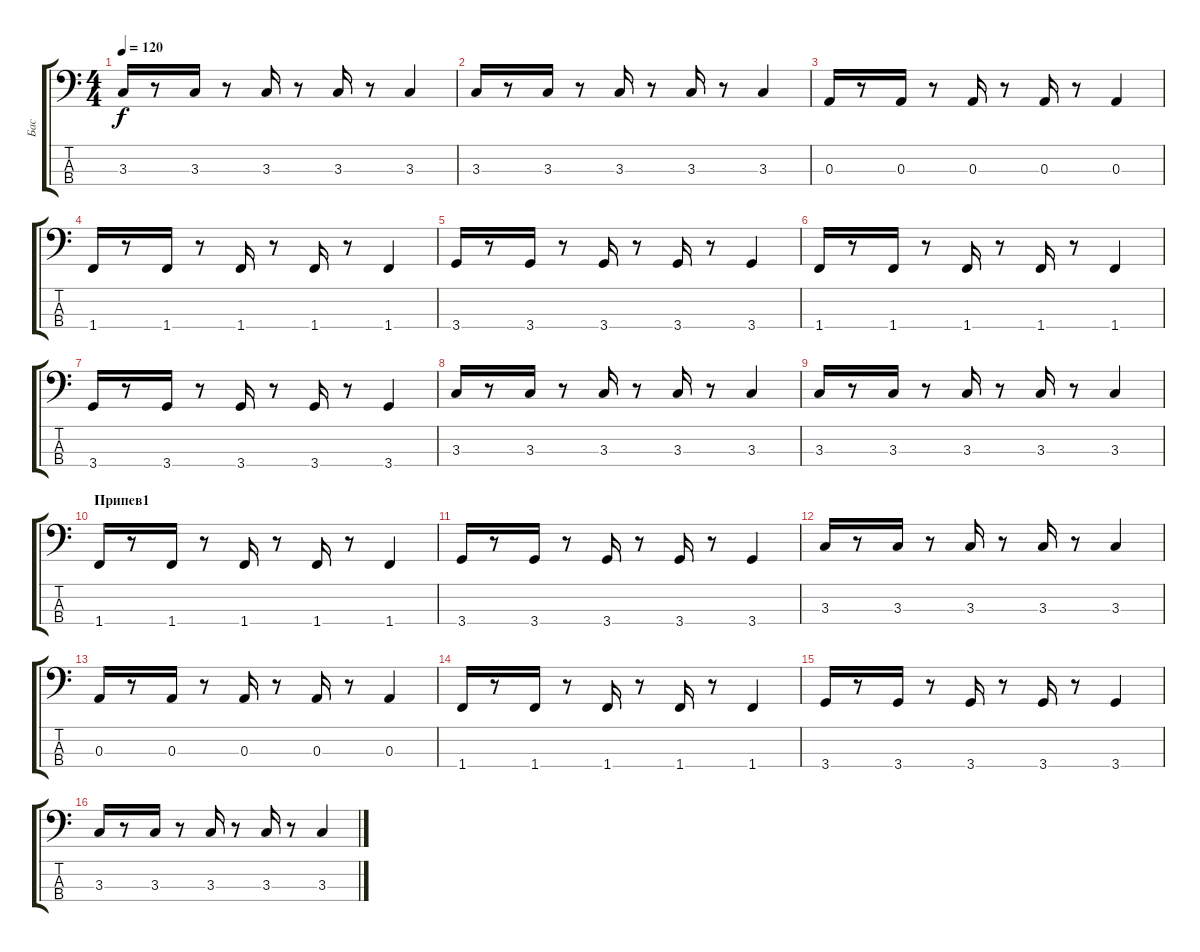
\track ("Бас" "Бас") {instrument slapbass1}
\staff {score tabs}
\tuning (G2 D2 A1 E1) {hide}
\ts (4 4)
\tempo 120
\clef f4
\ks c
3.3.16{dy f} r.8 3.3.16 r.8 3.3.16 r.8 3.3.16 r.8 3.3.4 |
3.3.16 r.8 3.3.16 r.8 3.3.16 r.8 3.3.16 r.8 3.3.4 |
0.3.16 r.8 0.3.16 r.8 0.3.16 r.8 0.3.16 r.8 0.3.4 |
1.4.16 r.8 1.4.16 r.8 1.4.16 r.8 1.4.16 r.8 1.4.4 |
3.4.16 r.8 3.4.16 r.8 3.4.16 r.8 3.4.16 r.8 3.4.4 |
1.4.16 r.8 1.4.16 r.8 1.4.16 r.8 1.4.16 r.8 1.4.4 |
3.4.16 r.8 3.4.16 r.8 3.4.16 r.8 3.4.16 r.8 3.4.4 |
3.3.16 r.8 3.3.16 r.8 3.3.16 r.8 3.3.16 r.8 3.3.4 |
3.3.16 r.8 3.3.16 r.8 3.3.16 r.8 3.3.16 r.8 3.3.4 |
\section ("" "Припев1")
1.4.16 r.8 1.4.16 r.8 1.4.16 r.8 1.4.16 r.8 1.4.4 |
3.4.16 r.8 3.4.16 r.8 3.4.16 r.8 3.4.16 r.8 3.4.4 |
3.3.16 r.8 3.3.16 r.8 3.3.16 r.8 3.3.16 r.8 3.3.4 |
0.3.16 r.8 0.3.16 r.8 0.3.16 r.8 0.3.16 r.8 0.3.4 |
1.4.16 r.8 1.4.16 r.8 1.4.16 r.8 1.4.16 r.8 1.4.4 |
3.4.16 r.8 3.4.16 r.8 3.4.16 r.8 3.4.16 r.8 3.4.4 |
3.3.16 r.8 3.3.16 r.8 3.3.16 r.8 3.3.16 r.8 3.3.4
